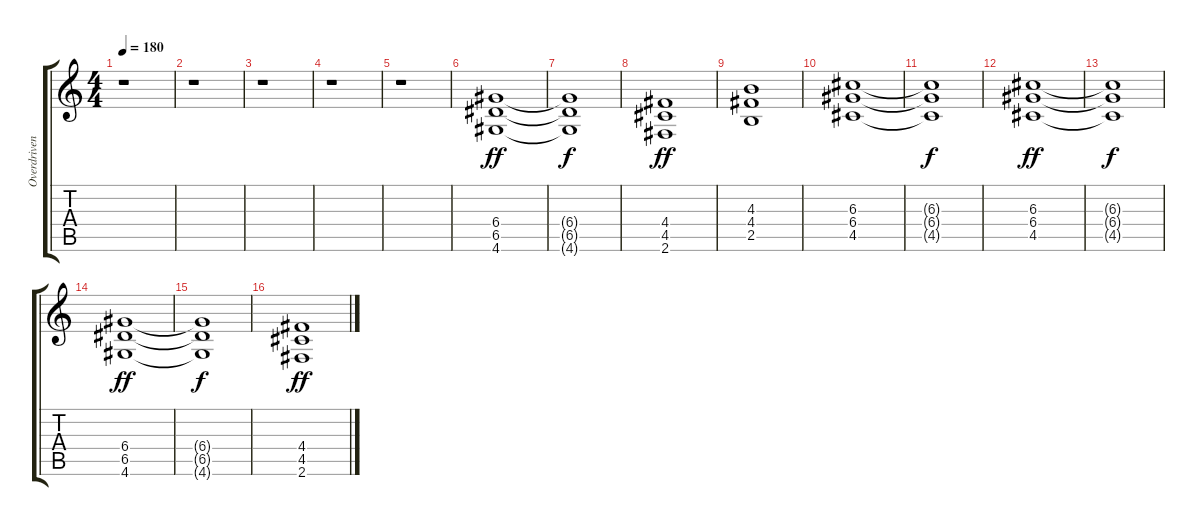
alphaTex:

\track ("Overdriven" "Overdriven") {instrument overdrivenguitar}
\staff {score tabs}
\tuning (E4 B3 G3 D3 A2 E2) {hide}
\ts (4 4)
\tempo 180
\clef g2
\ks c
r.1{dy fff} |
r.1 |
r.1 |
r.1 |
r.1 |
(6.4 6.5 4.6).1{dy ff} |
(6.4{t} 6.5{t} 4.6{t}).1{dy f} |
(4.4 4.5 2.6).1{dy ff} |
(4.3 4.4 2.5).1 |
(6.3 6.4 4.5).1 |
(6.3{t} 6.4{t} 4.5{t}).1{dy f} |
(6.3 6.4 4.5).1{dy ff} |
(6.3{t} 6.4{t} 4.5{t}).1{dy f} |
(6.4 6.5 4.6).1{dy ff} |
(6.4{t} 6.5{t} 4.6{t}).1{dy f} |
(4.4 4.5 2.6).1{dy ff}
